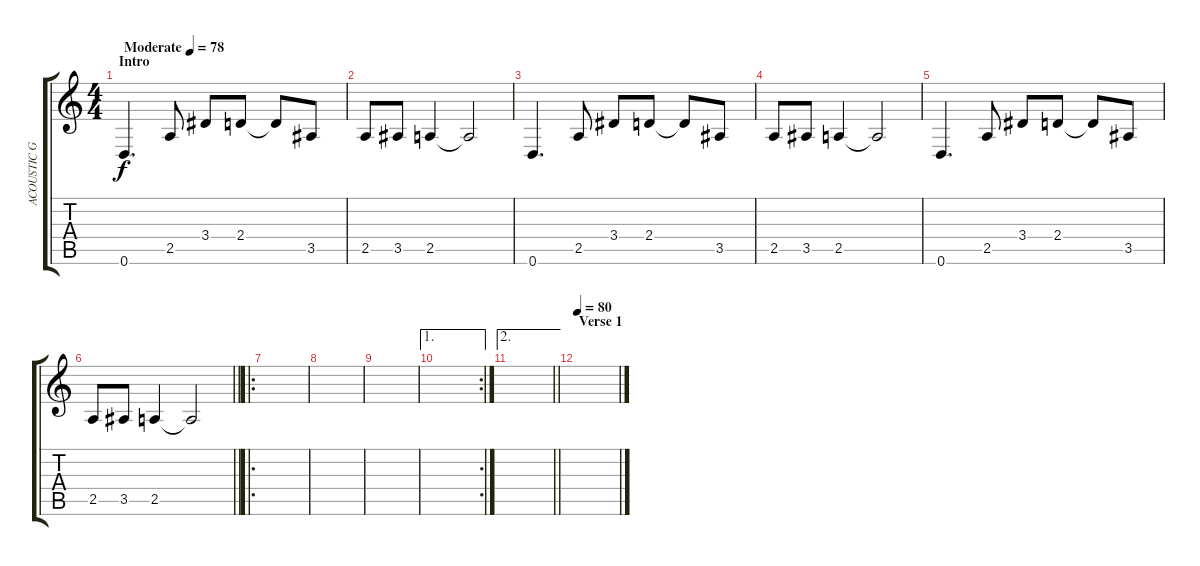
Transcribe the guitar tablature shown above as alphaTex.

\track ("ACOUSTIC GTR" "ACOUSTIC G") {instrument acousticguitarsteel}
\staff {score tabs}
\tuning (D4 A3 F3 C3 G2 D2) {hide}
\ts (4 4)
\section ("" "Intro")
\tempo (78 "Moderate")
\clef g2
\ks c
0.6.4{d dy f instrument acousticguitarsteel} 2.5.8 3.4.8 2.4.8 2.4{t}.8 3.5.8 |
2.5.8 3.5.8 2.5.4 2.5{t}.2 |
0.6.4{d} 2.5.8 3.4.8 2.4.8 2.4{t}.8 3.5.8 |
2.5.8 3.5.8 2.5.4 2.5{t}.2 |
0.6.4{d} 2.5.8 3.4.8 2.4.8 2.4{t}.8 3.5.8 |
\barLineRight lightlight
2.5.8 3.5.8 2.5.4 2.5{t}.2 |
\ro
|
|
|
\ae 1
\rc 2
|
\ae 2
\barLineRight lightlight
|
\section ("" "Verse 1")
\tempo 80
